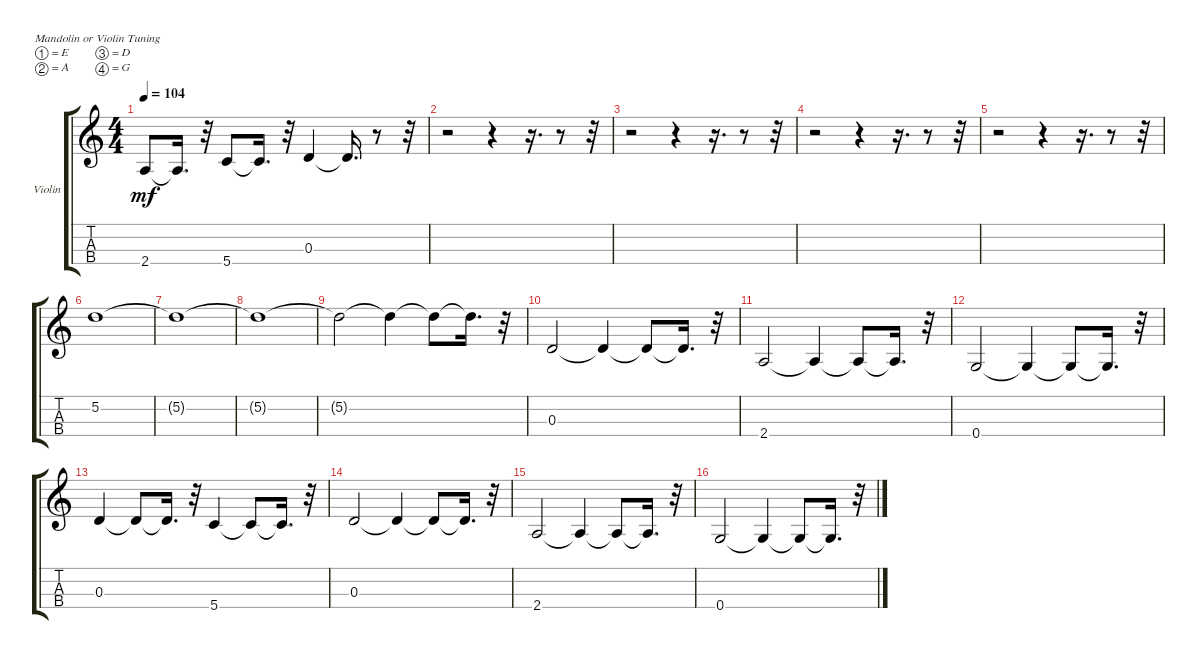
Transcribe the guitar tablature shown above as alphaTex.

\bracketExtendMode groupsimilarinstruments
\firstSystemTrackNameOrientation horizontal
\otherSystemsTrackNameOrientation horizontal
\track ("" "Violin") {instrument violin}
\staff {score tabs}
\tuning (E5 A4 D4 G3)
\ts (4 4)
\tempo 104
\clef g2
\ks c
2.4.8{dy mf} 2.4{t}.16{d} r.32 5.4.8 5.4{t}.16{d} r.32 0.3.4 0.3{t}.16{d} r.8 r.32 |
r.2 r.4 r.16{d} r.8 r.32 |
r.2 r.4 r.16{d} r.8 r.32 |
r.2 r.4 r.16{d} r.8 r.32 |
r.2 r.4 r.16{d} r.8 r.32 |
5.2.1 |
5.2{t}.1 |
5.2{t}.1 |
5.2{t}.2 5.2{t}.4 5.2{t}.8 5.2{t}.16{d} r.32 |
0.3.2 0.3{t}.4 0.3{t}.8 0.3{t}.16{d} r.32 |
2.4.2 2.4{t}.4 2.4{t}.8 2.4{t}.16{d} r.32 |
0.4.2 0.4{t}.4 0.4{t}.8 0.4{t}.16{d} r.32 |
0.3.4 0.3{t}.8 0.3{t}.16{d} r.32 5.4.4 5.4{t}.8 5.4{t}.16{d} r.32 |
0.3.2 0.3{t}.4 0.3{t}.8 0.3{t}.16{d} r.32 |
2.4.2 2.4{t}.4 2.4{t}.8 2.4{t}.16{d} r.32 |
0.4.2 0.4{t}.4 0.4{t}.8 0.4{t}.16{d} r.32
